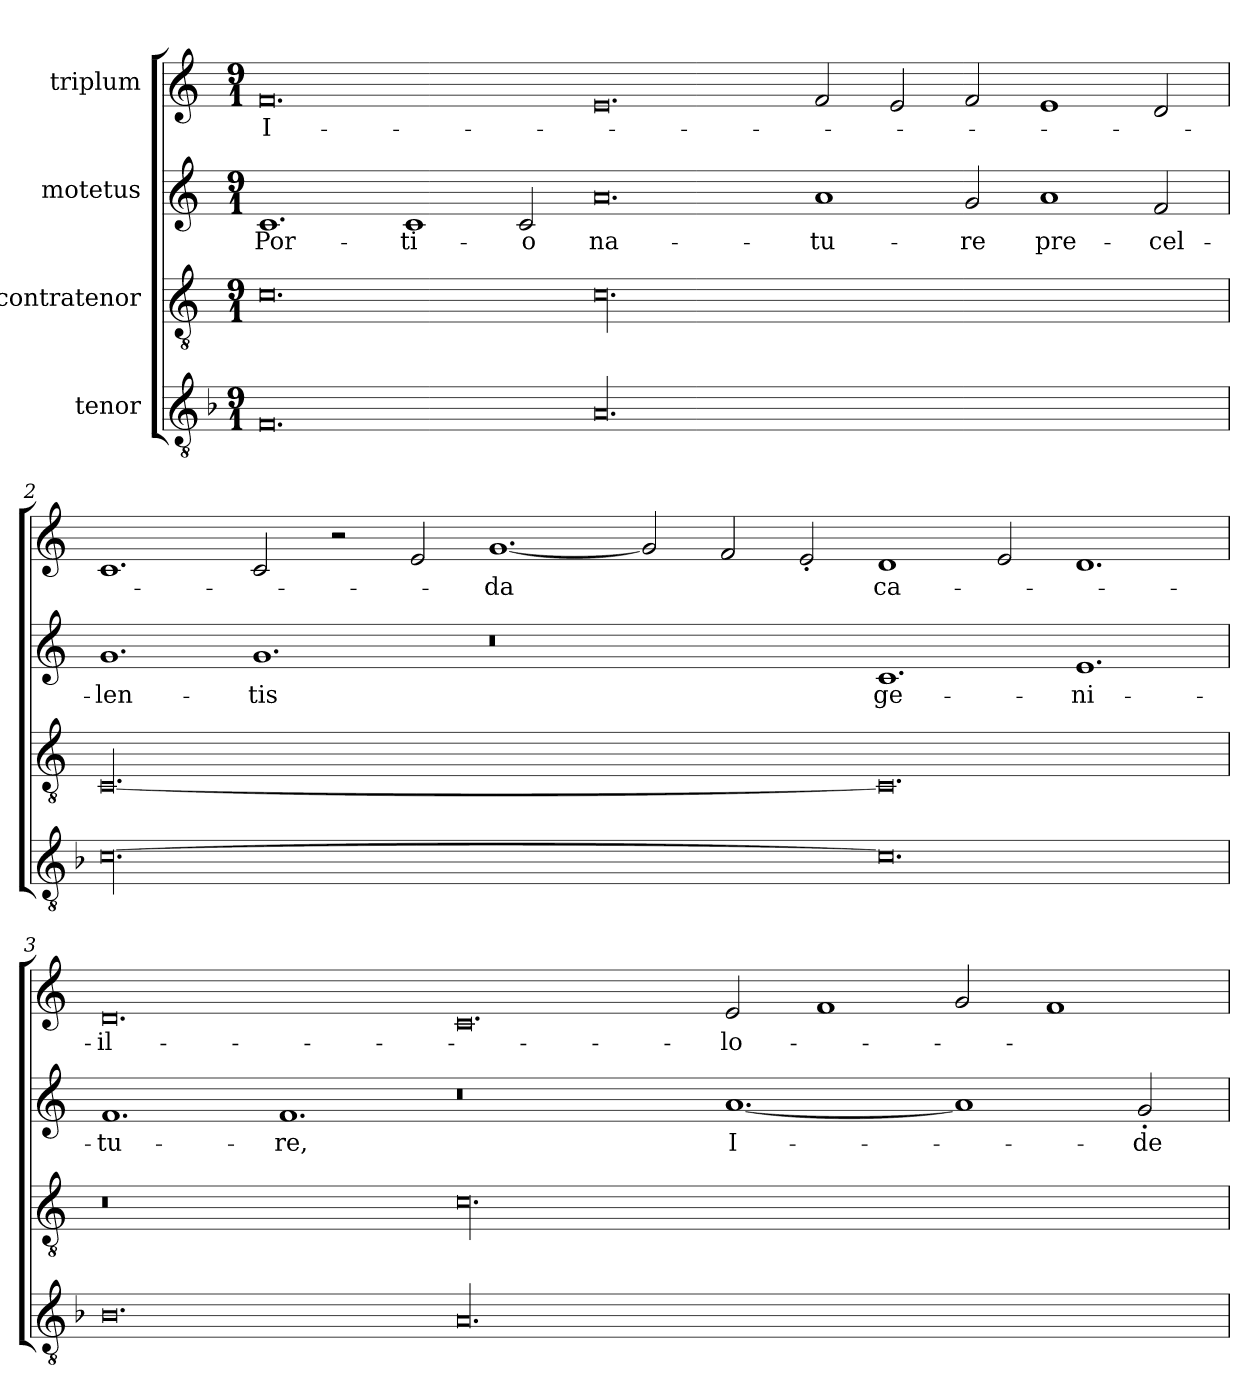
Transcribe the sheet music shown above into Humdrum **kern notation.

**kern	**kern	**kern	**text	**kern	**text
*part4	*part3	*part2	*part2	*part1	*part1
*staff4	*staff3	*staff2	*staff2	*staff1	*staff1
*I"tenor	*I"contratenor	*I"motetus	*	*I"triplum	*
*clefGv2	*clefGv2	*clefG2	*	*clefG2	*
*k[b-]	*k[]	*k[]	*	*k[]	*
*F:	*C:	*C:	*	*C:	*
*M9/1	*M9/1	*M9/1	*	*M9/1	*
=1	=1	=1	=1	=1	=1
0.F/	0.c\	1.c/	Por-	0.f/	I-
.	.	1c/	-ti-	.	.
.	.	2c/	-o	.	.
00.A/	00.c\	0.a/	na-	0.e/	.
.	.	1a/	-tu-	2f/	.
.	.	.	.	2e/	.
.	.	2g/	-re	2f/	.
.	.	1a/	pre-	1e/	.
.	.	2f/	-cel-	2d/	.
!!LO:LB:g=z
=2	=2	=2	=2	=2	=2
[00.c\	[00.C/	1.g/	-len-	1.c/	.
.	.	1.g/	-tis	2c/	.
.	.	.	.	2r	.
.	.	.	.	2e/	.
.	.	0.r	.	[1.g/	-da
.	.	.	.	2g/]	.
.	.	.	.	2f/	.
.	.	.	.	2e'/	.
0.c\]	0.C/]	1.c/	ge-	1d/	ca-
.	.	.	.	2e/	.
.	.	1.e/	-ni-	1.d/	.
=3	=3	=3	=3	=3	=3
0.B-\	0.r	1.f/	-tu-	0.d/	-il-
.	.	1.f/	-re,	.	.
00.A/	00.c\	0.r	.	0.c/	.
.	.	[1.a/	I-	2e/	-lo-
.	.	.	.	1f/	.
.	.	1a/]	.	2g/	.
.	.	.	.	1f/	.
.	.	2g'/	-de	.	.
=	=	=	=	=	=
*-	*-	*-	*-	*-	*-
